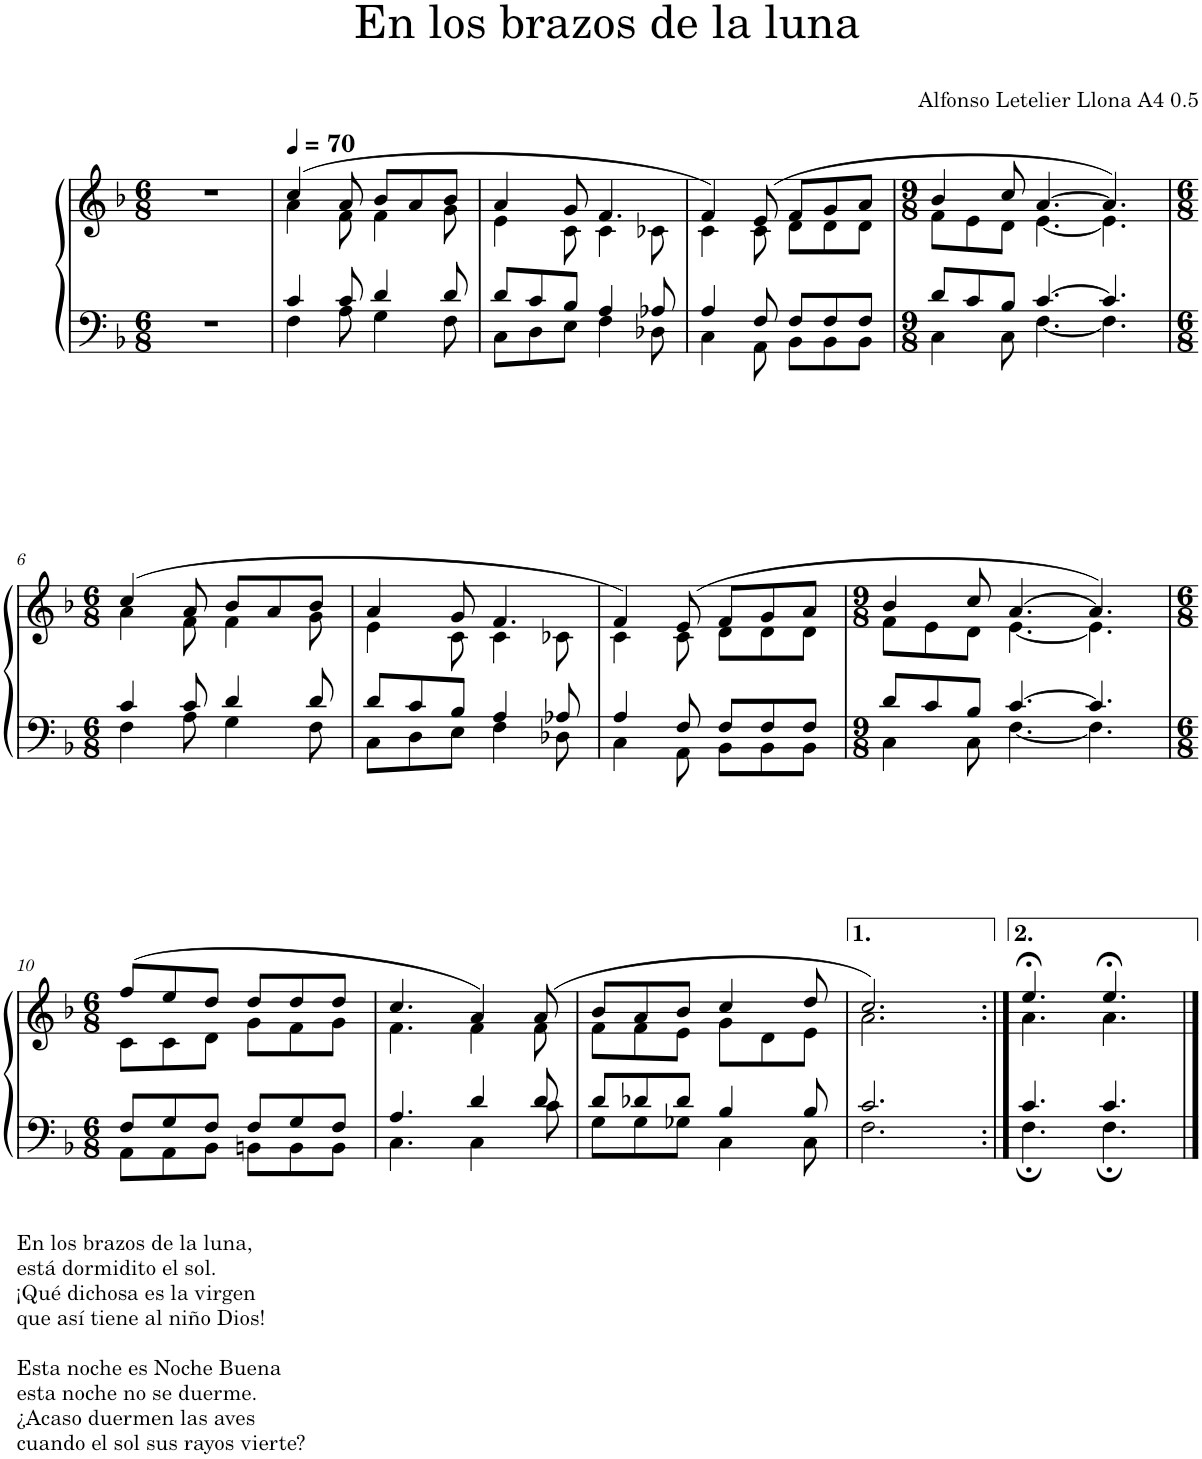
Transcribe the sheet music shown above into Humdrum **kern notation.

**kern	**kern
*part1	*part1
*staff2	*staff1
*I"Piano	*
*I'Pno.	*
*clefF4	*clefG2
*k[b-]	*k[b-]
*M6/8	*M6/8
=1	=1
2.r	2.r
=2	=2
*	*MM70
*^	*^
4c/	4F\	(4cc/	4a\
8c/	8A\	8a/	8f\
4d/	4G\	8b-/L	4f\
.	.	8a/	.
8d/	8F\	8b-/J	8g\
=3	=3	=3	=3
8d/L	8C\L	4a/	4e\
8c/	8D\	.	.
8B-/J	8E\J	8g/	8c\
4A/	4F\	4.f/	4c\
8A-X/	8D-X\	.	8c-X\
=4	=4	=4	=4
4A/	4C\	4f/)	4c\
8F/	8AA\	(8e/	8c\
8F/L	8BB-\L	8f/L	8d\L
8F/	8BB-\	8g/	8d\
8F/J	8BB-\J	8a/J	8d\J
=5	=5	=5	=5
*M9/8	*	*M9/8	*
8d/L	4C\	4b-/	8f\L
8c/	.	.	8e\
8B-/J	8C\	8cc/	8d\J
[4.c/	[4.F\	[4.a/	[4.e\
4.c/]	4.F\]	4.a/])	4.e\]
!!LO:LB:g=z	!!
=6	=6	=6	=6
*M6/8	*	*M6/8	*
4c/	4F\	(4cc/	4a\
8c/	8A\	8a/	8f\
4d/	4G\	8b-/L	4f\
.	.	8a/	.
8d/	8F\	8b-/J	8g\
=7	=7	=7	=7
8d/L	8C\L	4a/	4e\
8c/	8D\	.	.
8B-/J	8E\J	8g/	8c\
4A/	4F\	4.f/	4c\
8A-X/	8D-X\	.	8c-X\
=8	=8	=8	=8
4A/	4C\	4f/)	4c\
8F/	8AA\	(8e/	8c\
8F/L	8BB-\L	8f/L	8d\L
8F/	8BB-\	8g/	8d\
8F/J	8BB-\J	8a/J	8d\J
=9	=9	=9	=9
*M9/8	*	*M9/8	*
8d/L	4C\	4b-/	8f\L
8c/	.	.	8e\
8B-/J	8C\	8cc/	8d\J
[4.c/	[4.F\	[4.a/	[4.e\
4.c/]	4.F\]	4.a/])	4.e\]
!!LO:LB:g=z	!!
=10	=10	=10	=10
*M6/8	*	*M6/8	*
!LO:TX:b:t=En los brazos de la luna,	!	!	!
!LO:TX:b:t=está dormidito el sol.	!	!	!
!LO:TX:b:t=¡Qué dichosa es la virgen	!	!	!
!LO:TX:b:t=que así tiene al niño Dios!	!	!	!
!LO:TX:b:t=Esta noche es Noche Buena	!	!	!
!LO:TX:b:t=esta noche no se duerme.	!	!	!
!LO:TX:b:t=¿Acaso duermen las aves	!	!	!
!LO:TX:b:t=cuando el sol sus rayos vierte?	!	!	!
8F/L	8AA\L	(8ff/L	8c\L
8G/	8AA\	8ee/	8c\
8F/J	8BB-\J	8dd/J	8d\J
8F/L	8BBn\L	8dd/L	8g\L
8G/	8BB\	8dd/	8f\
8F/J	8BB\J	8dd/J	8g\J
=11	=11	=11	=11
4.A/	4.C\	4.cc/	4.f\
4d/	4C\	4a/)	4f\
8d/	8c\	(8a/	8f\
=12	=12	=12	=12
8d/L	8G\L	8b-/L	8f\L
8d-X/	8G\	8a/	8f\
8d-/J	8G-X\J	8b-/J	8e\J
4B-/	4C\	4cc/	8g\L
.	.	.	8d\
8B-/	8C\	8dd/	8e\J
=13	=13	=13	=13
2.c/	2.F\	2.cc/)	2.a\
=14:|!	=14:|!	=14:|!	=14:|!
4.c/	4.F;\	4.ee;</	4.a\
4.c/	4.F;\	4.ee;</	4.a\
*v	*v	*	*
*	*v	*v
==	==
*-	*-
